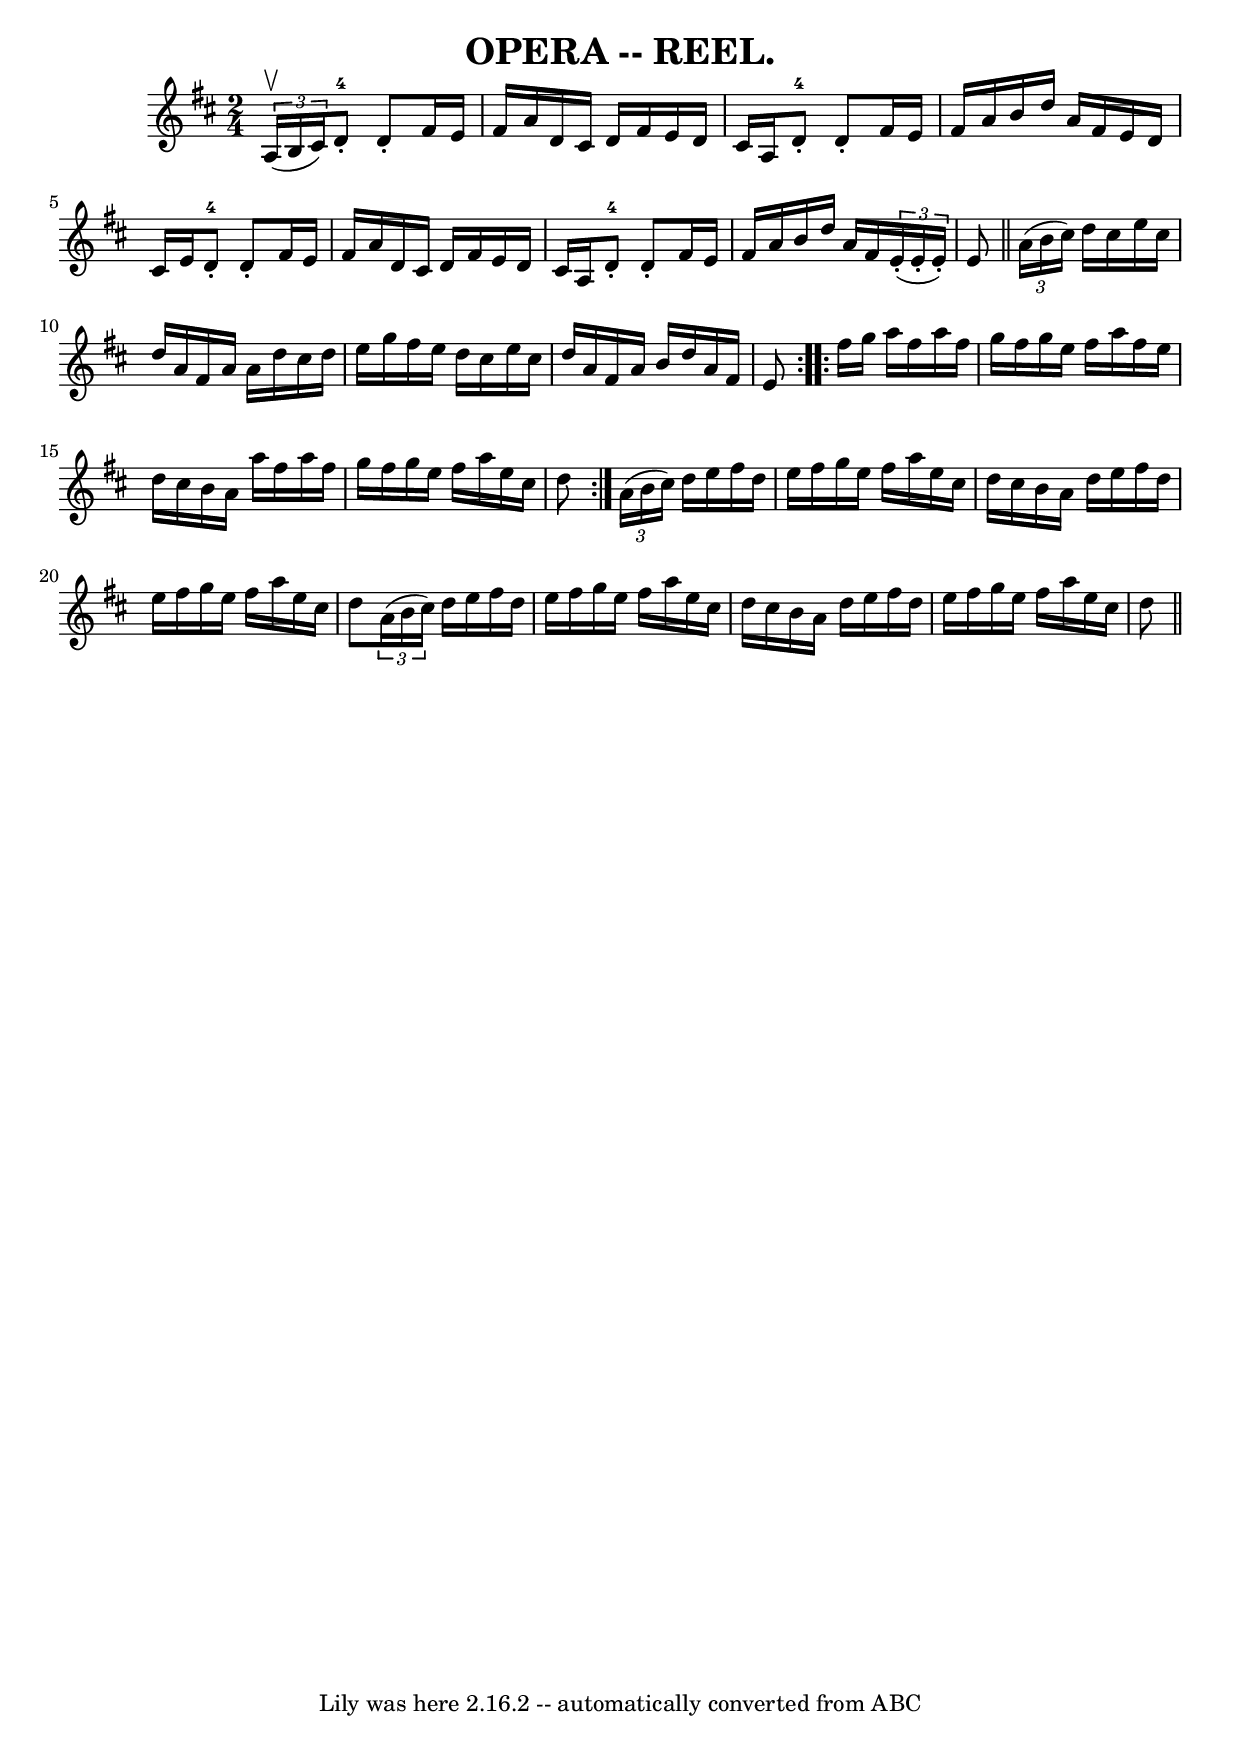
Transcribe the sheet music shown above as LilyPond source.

\version "2.7.40"
\include "Mammoth.ily"
\header {
	crossRefNumber = "3"
	footnotes = ""
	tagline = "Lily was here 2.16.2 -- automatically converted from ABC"
	title = "OPERA -- REEL."
}
voicedefault =  {


\time 2/4 \key d \major   \times 2/3 { a16^\upbow(b16 cis'16) } 
|
 d'8-4-. d'8 -. fis'16 e'16 fis'16 a'16  |
   
d'16 cis'16 d'16 fis'16 e'16 d'16 cis'16 a16  |
   
d'8-4-. d'8 -. fis'16 e'16 fis'16 a'16  |
 b'16    
d''16 a'16 fis'16 e'16 d'16 cis'16 e'16  |
 d'8 
-4-. d'8 -. fis'16 e'16 fis'16 a'16  |
 d'16 cis'16   
 d'16 fis'16 e'16 d'16 cis'16 a16  |
 d'8-4-. d'8 
-. fis'16 e'16 fis'16 a'16  |
 b'16 d''16 a'16    
fis'16    \times 2/3 { e'16 (-. e'16 -. e'16 -.) } e'8  \bar "||"     
\repeat volta 2 {   \times 2/3 { a'16 (b'16 cis''16) } |
   
d''16 cis''16 e''16 cis''16 d''16 a'16 fis'16 a'16  
|
 a'16 d''16 cis''16 d''16 e''16 g''16 fis''16    
e''16  |
 d''16 cis''16 e''16 cis''16 d''16 a'16    
fis'16 a'16  |
 b'16 d''16 a'16 fis'16 e'8  }     
\repeat volta 2 { fis''16 g''16  |
 a''16 fis''16 a''16    
fis''16 g''16 fis''16 g''16 e''16  |
 fis''16 a''16    
fis''16 e''16 d''16 cis''16 b'16 a'16  |
 a''16    
fis''16 a''16 fis''16 g''16 fis''16 g''16 e''16  |
   
fis''16 a''16 e''16 cis''16 d''8  }     \times 2/3 { a'16 (
b'16 cis''16) } |
 d''16 e''16 fis''16 d''16 e''16    
fis''16 g''16 e''16  |
 fis''16 a''16 e''16 cis''16    
d''16 cis''16 b'16 a'16  |
 d''16 e''16 fis''16 d''16 
 e''16 fis''16 g''16 e''16  |
 fis''16 a''16 e''16    
cis''16 d''8    \times 2/3 { a'16 (b'16 cis''16) } |
     
d''16 e''16 fis''16 d''16 e''16 fis''16 g''16 e''16  
|
 fis''16 a''16 e''16 cis''16 d''16 cis''16 b'16    
a'16  |
 d''16 e''16 fis''16 d''16 e''16 fis''16    
g''16 e''16  |
 fis''16 a''16 e''16 cis''16 d''8  
\bar "||"   
}

\score{
    <<

	\context Staff="default"
	{
	    \voicedefault 
	}

    >>
	\layout {
	}
	\midi {}
}
